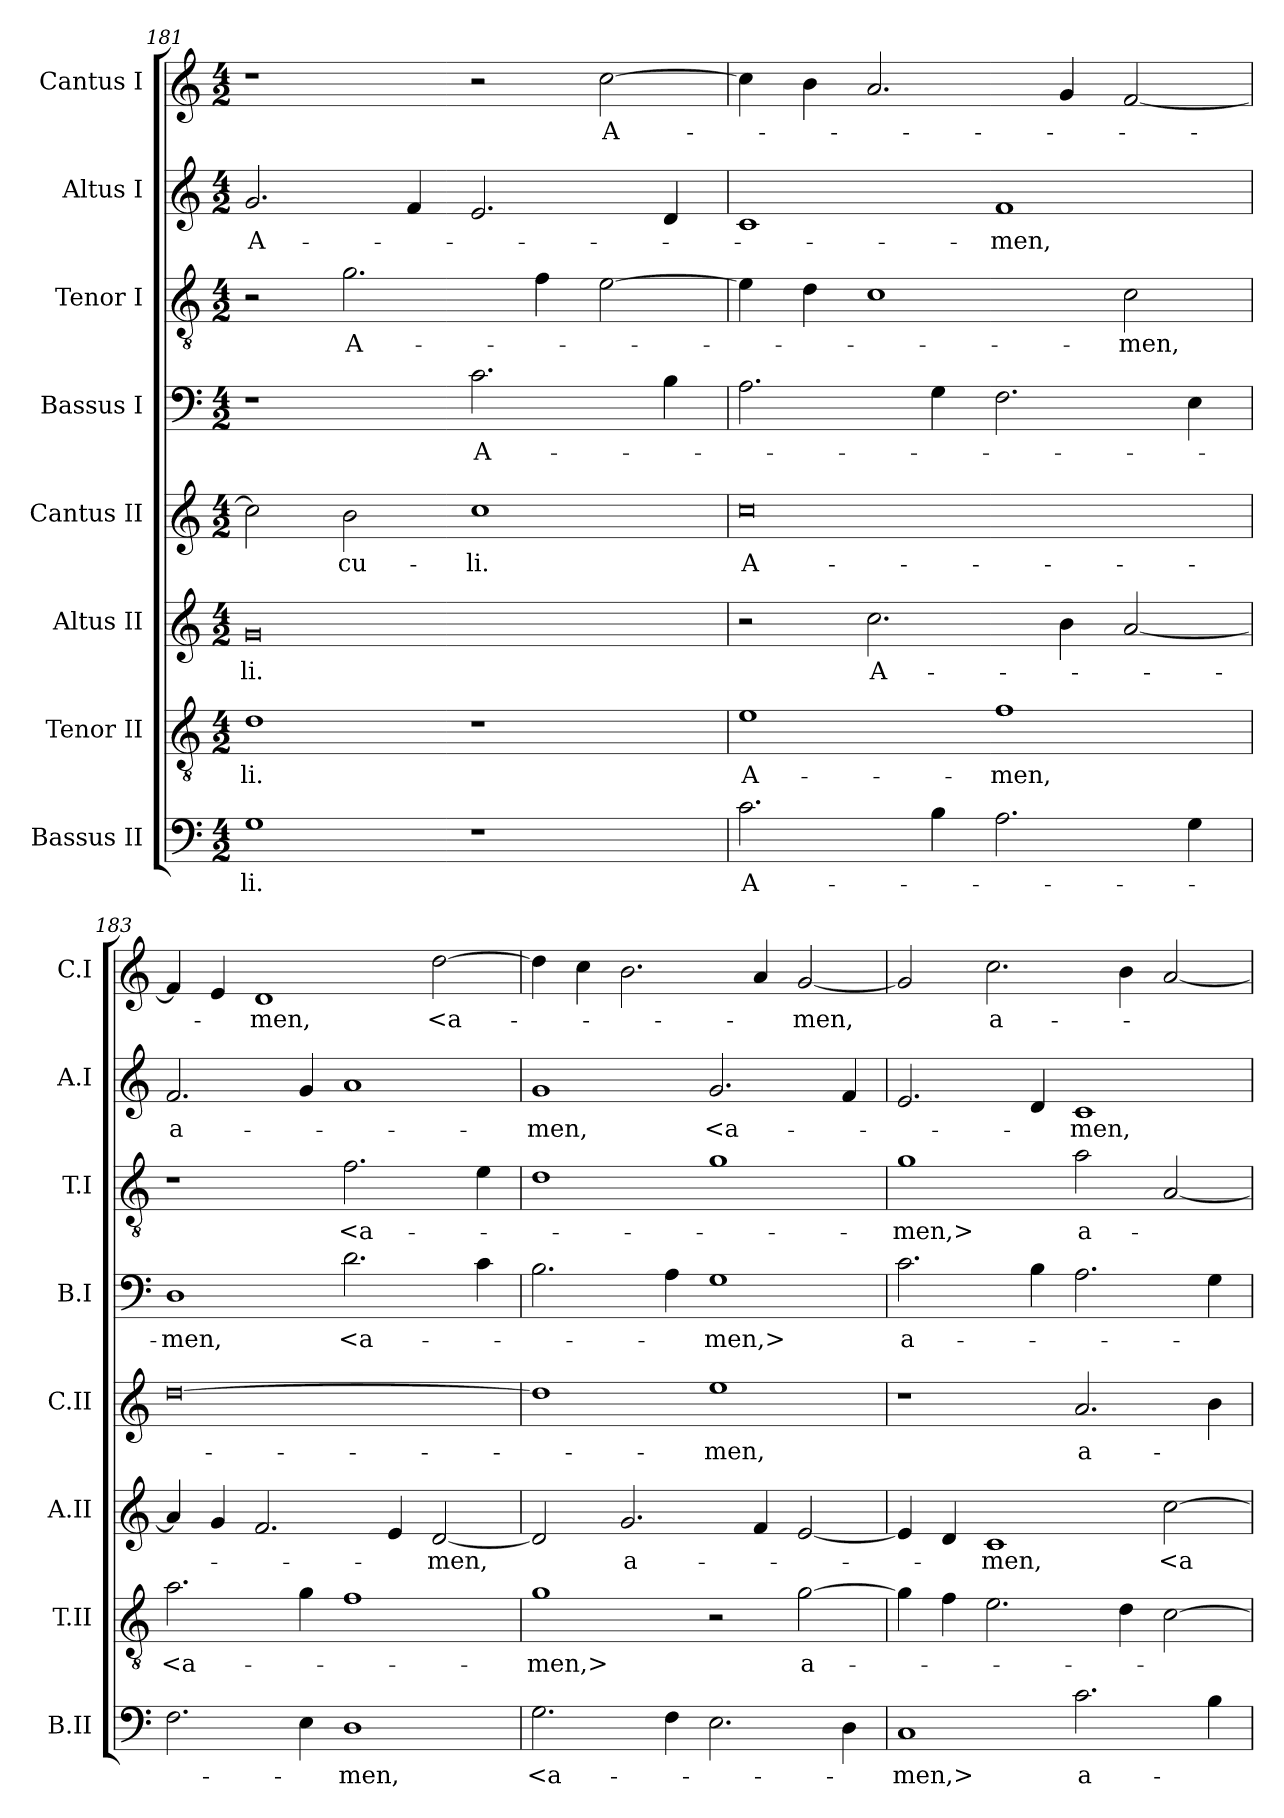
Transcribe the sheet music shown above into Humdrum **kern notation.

**kern	**text	**kern	**text	**kern	**text	**kern	**text	**kern	**text	**kern	**text	**kern	**text	**kern	**text
*part8	*part8	*part7	*part7	*part6	*part6	*part5	*part5	*part4	*part4	*part3	*part3	*part2	*part2	*part1	*part1
*staff8	*staff8	*staff7	*staff7	*staff6	*staff6	*staff5	*staff5	*staff4	*staff4	*staff3	*staff3	*staff2	*staff2	*staff1	*staff1
*I"Bassus II	*	*I"Tenor II	*	*I"Altus II	*	*I"Cantus II	*	*I"Bassus I	*	*I"Tenor I	*	*I"Altus I	*	*I"Cantus I	*
*I'B.II	*	*I'T.II	*	*I'A.II	*	*I'C.II	*	*I'B.I	*	*I'T.I	*	*I'A.I	*	*I'C.I	*
*clefF4	*	*clefGv2	*	*clefG2	*	*clefG2	*	*clefF4	*	*clefGv2	*	*clefG2	*	*clefG2	*
*	*	*ITrd7c12	*	*	*	*	*	*	*	*ITrd7c12	*	*	*	*	*
*k[]	*	*k[]	*	*k[]	*	*k[]	*	*k[]	*	*k[]	*	*k[]	*	*k[]	*
*C:	*	*C:	*	*C:	*	*C:	*	*C:	*	*C:	*	*C:	*	*C:	*
*M4/2	*	*M4/2	*	*M4/2	*	*M4/2	*	*M4/2	*	*M4/2	*	*M4/2	*	*M4/2	*
=181	=181	=181	=181	=181	=181	=181	=181	=181	=181	=181	=181	=181	=181	=181	=181
1G\	-li.	1D\	-li.	0g/	-li.	2cc\]	.	1r	.	2r	.	2.g/	A-	1r	.
.	.	.	.	.	.	2b\	-cu-	.	.	2.G\	A-	.	.	.	.
.	.	.	.	.	.	.	.	.	.	.	.	4f/	.	.	.
1r	.	1r	.	.	.	1cc\	-li.	2.c\	A-	.	.	2.e/	.	2r	.
.	.	.	.	.	.	.	.	.	.	4F\	.	.	.	.	.
.	.	.	.	.	.	.	.	.	.	[2E\	.	.	.	[2cc\	A-
.	.	.	.	.	.	.	.	4B\	.	.	.	4d/	.	.	.
=182	=182	=182	=182	=182	=182	=182	=182	=182	=182	=182	=182	=182	=182	=182	=182
2.c\	A-	1E\	A-	2r	.	0cc\	A-	2.A\	.	4E\]	.	1c/	.	4cc\]	.
.	.	.	.	.	.	.	.	.	.	4D\	.	.	.	4b\	.
.	.	.	.	2.cc\	A-	.	.	.	.	1C\	.	.	.	2.a/	.
4B\	.	.	.	.	.	.	.	4G\	.	.	.	.	.	.	.
2.A\	.	1F\	-men,	.	.	.	.	2.F\	.	.	.	1f/	-men,	.	.
.	.	.	.	4b\	.	.	.	.	.	.	.	.	.	4g/	.
.	.	.	.	[2a/	.	.	.	.	.	2C\	-men,	.	.	[2f/	.
4G\	.	.	.	.	.	.	.	4E\	.	.	.	.	.	.	.
=183	=183	=183	=183	=183	=183	=183	=183	=183	=183	=183	=183	=183	=183	=183	=183
2.F\	.	2.A\	<a-	4a/]	.	[0dd\	.	1D\	-men,	1r	.	2.f/	a-	4f/]	.
.	.	.	.	4g/	.	.	.	.	.	.	.	.	.	4e/	.
.	.	.	.	2.f/	.	.	.	.	.	.	.	.	.	1d/	-men,
4E\	.	4G\	.	.	.	.	.	.	.	.	.	4g/	.	.	.
1D\	-men,	1F\	.	.	.	.	.	2.d\	<a-	2.F\	<a-	1a/	.	.	.
.	.	.	.	4e/	.	.	.	.	.	.	.	.	.	.	.
.	.	.	.	[2d/	-men,	.	.	.	.	.	.	.	.	[2dd\	<a-
.	.	.	.	.	.	.	.	4c\	.	4E\	.	.	.	.	.
=184	=184	=184	=184	=184	=184	=184	=184	=184	=184	=184	=184	=184	=184	=184	=184
2.G\	<a-	1G\	-men,>	2d/]	.	1dd\]	.	2.B\	.	1D\	.	1g/	-men,	4dd\]	.
.	.	.	.	.	.	.	.	.	.	.	.	.	.	4cc\	.
.	.	.	.	2.g/	a-	.	.	.	.	.	.	.	.	2.b\	.
4F\	.	.	.	.	.	.	.	4A\	.	.	.	.	.	.	.
2.E\	.	2r	.	.	.	1ee\	-men,	1G\	-men,>	1G\	.	2.g/	<a-	.	.
.	.	.	.	4f/	.	.	.	.	.	.	.	.	.	4a/	.
.	.	[2G\	a-	[2e/	.	.	.	.	.	.	.	.	.	[2g/	-men,
4D\	.	.	.	.	.	.	.	.	.	.	.	4f/	.	.	.
=185	=185	=185	=185	=185	=185	=185	=185	=185	=185	=185	=185	=185	=185	=185	=185
1C/	-men,>	4G\]	.	4e/]	.	1r	.	2.c\	a-	1G\	-men,>	2.e/	.	2g/]	.
.	.	4F\	.	4d/	.	.	.	.	.	.	.	.	.	.	.
.	.	2.E\	.	1c/	-men,	.	.	.	.	.	.	.	.	2.cc\	a-
.	.	.	.	.	.	.	.	4B\	.	.	.	4d/	.	.	.
2.c\	a-	.	.	.	.	2.a/	a-	2.A\	.	2A\	a-	1c/	-men,	.	.
.	.	4D\	.	.	.	.	.	.	.	.	.	.	.	4b\	.
.	.	[2C\	.	[2cc\	<a-	.	.	.	.	[2AA/	.	.	.	[2a/	.
4B\	.	.	.	.	.	4b\	.	4G\	.	.	.	.	.	.	.
=	=	=	=	=	=	=	=	=	=	=	=	=	=	=	=
*-	*-	*-	*-	*-	*-	*-	*-	*-	*-	*-	*-	*-	*-	*-	*-
